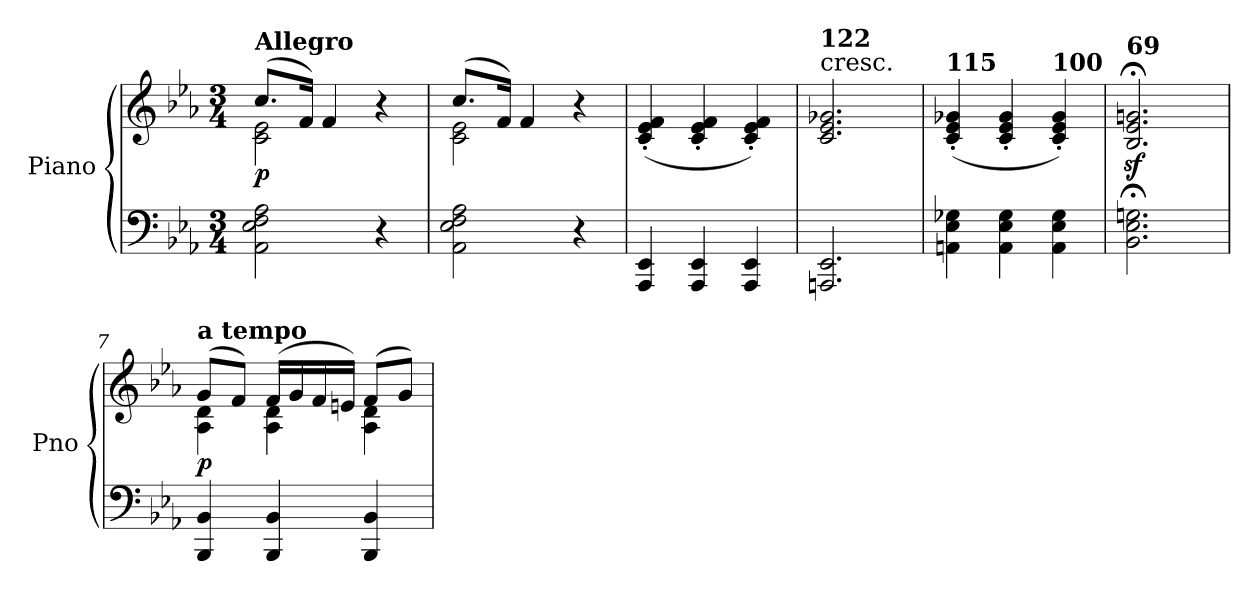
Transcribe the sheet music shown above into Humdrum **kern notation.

**kern	**kern	**dynam
*part1	*part1	*part1
*staff2	*staff1	*staff1/2
*I"Piano	*	*
*I'Pno	*	*
*clefF4	*clefG2	*
*k[b-e-a-]	*k[b-e-a-]	*
*E-:	*E-:	*
*M3/4	*M3/4	*
=1	=1	=1
*	*^	*
!	!LO:TX:a:B:t=Allegro	!	!
!	!	!	!LO:DY:b
2AA-\ 2E-\ 2F\ 2A-\	(>8.cc/L	2c\ 2e-\	p
.	16f/Jk)	.	.
.	4f/	.	.
4r	4r	4ryy	.
=2	=2	=2	=2
2AA-\ 2E-\ 2F\ 2A-\	(>8.cc/L	2c\ 2e-\	.
.	16f/Jk)	.	.
.	4f/	.	.
4r	4r	4ryy	.
=3	=3	=3	=3
!	!LO:TX:a:B:t=ritard.	!	!
*	*v	*v	*
4AAA-/ 4EE-/	(<4c/' 4e-/' 4f/'	.
4AAA-/ 4EE-/	4c/' 4e-/' 4f/'	.
4AAA-/ 4EE-/	4c/' 4e-/' 4f/')	.
=4	=4	=4
!	!LO:TX:a:t=cresc.	!
!	!LO:TX:a:B:t=122	!
2.AAAn/ 2.EE-/	2.c/ 2.e-/ 2.g-X/	.
=5	=5	=5
!	!LO:TX:a:B:t=115	!
4AAn\ 4E-\ 4G-X\	(<4c/' 4e-/' 4g-X/'	.
4AA\ 4E-\ 4G-\	4c/' 4e-/' 4g-/'	.
!	!LO:TX:a:B:t=100	!
4AA\ 4E-\ 4G-\	4c/' 4e-/' 4g-/')	.
=6	=6	=6
!	!LO:TX:a:B:t=69	!
2.BB-\;< 2.E-\;< 2.Gn\;<	2.B-/z<;< 2.e-/z<;< 2.gn/z<;<	.
=7	=7	=7
*	*^	*
!	!LO:TX:a:B:t=a tempo	!	!
!	!	!	!LO:DY:b
4BBB-/ 4BB-/	(>8g/L	4A-\ 4d\	p
.	8f/J)	.	.
4BBB-/ 4BB-/	(>16f/LL	4A-\ 4d\	.
.	16g/	.	.
.	16f/	.	.
.	16en/JJ)	.	.
4BBB-/ 4BB-/	(>8f/L	4A-\ 4d\	.
.	8g/J)	.	.
*	*v	*v	*
=	=	=
*-	*-	*-
